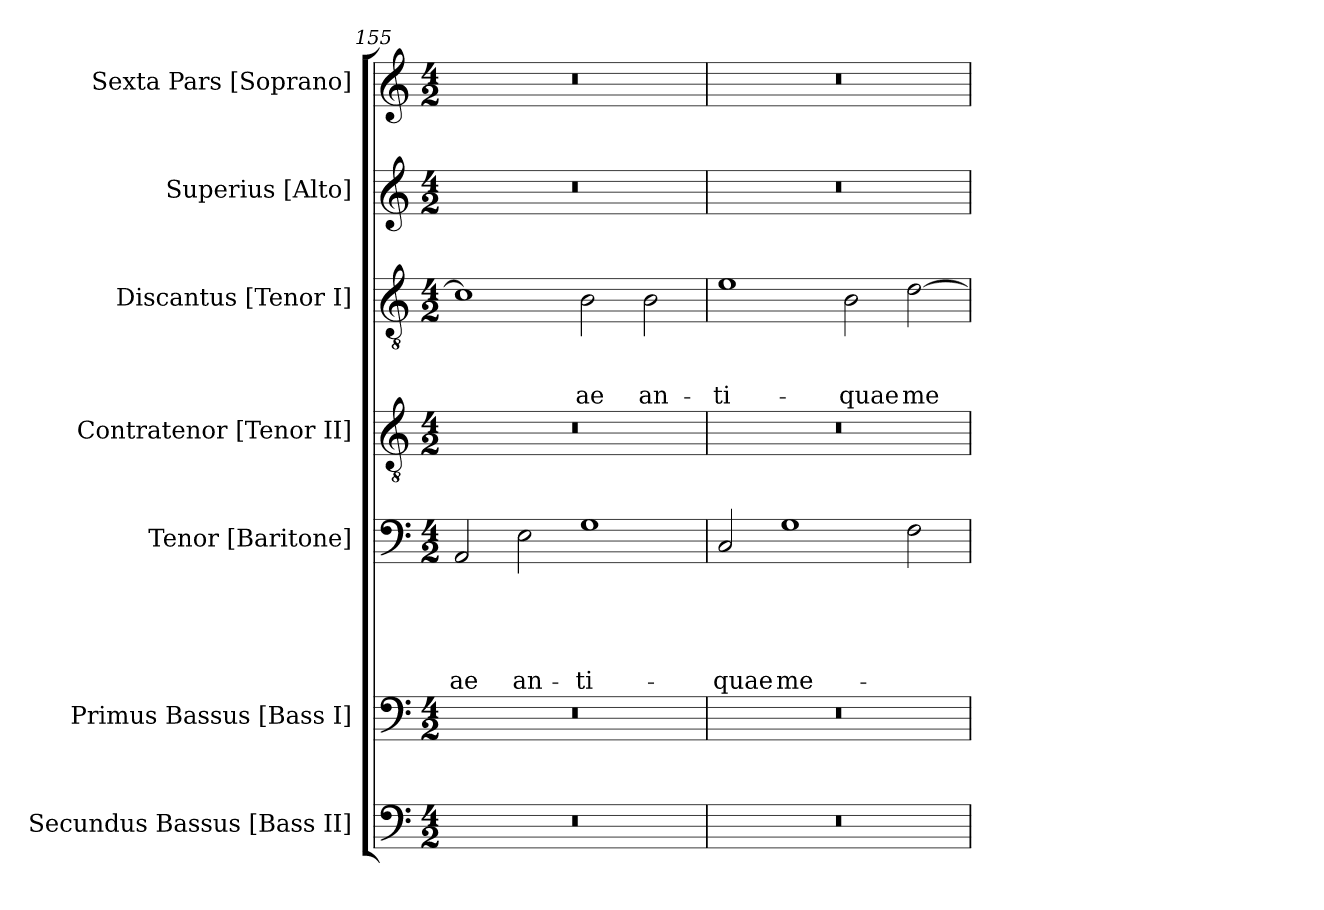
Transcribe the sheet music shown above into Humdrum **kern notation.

**kern	**kern	**kern	**text	**text	**text	**text	**text	**kern	**kern	**text	**text	**text	**kern	**kern
*part7	*part6	*part5	*part5	*part5	*part5	*part5	*part5	*part4	*part3	*part3	*part3	*part3	*part2	*part1
*staff7	*staff6	*staff5	*staff5	*staff5	*staff5	*staff5	*staff5	*staff4	*staff3	*staff3	*staff3	*staff3	*staff2	*staff1
*I"Secundus Bassus [Bass II]	*I"Primus Bassus [Bass I]	*I"Tenor [Baritone]	*	*	*	*	*	*I"Contratenor [Tenor II]	*I"Discantus [Tenor I]	*	*	*	*I"Superius [Alto]	*I"Sexta Pars [Soprano]
*I'B II	*I'B I	*I'Bar	*	*	*	*	*	*I'T II	*I'T I	*	*	*	*I'A	*I'S
*clefF4	*clefF4	*clefF4	*	*	*	*	*	*clefGv2	*clefGv2	*	*	*	*clefG2	*clefG2
*k[]	*k[]	*k[]	*	*	*	*	*	*k[]	*k[]	*	*	*	*k[]	*k[]
*C:	*C:	*C:	*	*	*	*	*	*C:	*C:	*	*	*	*C:	*C:
*M4/2	*M4/2	*M4/2	*	*	*	*	*	*M4/2	*M4/2	*	*	*	*M4/2	*M4/2
=155	=155	=155	=155	=155	=155	=155	=155	=155	=155	=155	=155	=155	=155	=155
!	!	!	!	!	!	!	!LO:LY:b	!	!	!	!	!	!	!
0r	0r	2AA/	.	.	.	.	-ae	0r	1c]	.	.	.	0r	0r
!	!	!	!	!	!	!	!LO:LY:b	!	!	!	!	!	!	!
.	.	2E\	.	.	.	.	an-	.	.	.	.	.	.	.
!	!	!	!	!	!	!	!LO:LY:b	!	!	!	!	!LO:LY:b	!	!
.	.	1G	.	.	.	.	-ti-	.	2B\	.	.	-ae	.	.
!	!	!	!	!	!	!	!	!	!	!	!	!LO:LY:b	!	!
.	.	.	.	.	.	.	.	.	2B\	.	.	an-	.	.
=156	=156	=156	=156	=156	=156	=156	=156	=156	=156	=156	=156	=156	=156	=156
!	!	!	!	!	!	!	!LO:LY:b	!	!	!	!	!LO:LY:b	!	!
0r	0r	2C/	.	.	.	.	-quae	0r	1e	.	.	-ti-	0r	0r
!	!	!	!	!	!	!	!LO:LY:b	!	!	!	!	!	!	!
.	.	1G	.	.	.	.	me-	.	.	.	.	.	.	.
!	!	!	!	!	!	!	!	!	!	!	!	!LO:LY:b	!	!
.	.	.	.	.	.	.	.	.	2B\	.	.	-quae	.	.
!	!	!	!	!	!	!	!	!	!	!	!	!LO:LY:b	!	!
.	.	2F\	.	.	.	.	.	.	[>2d\	.	.	me-	.	.
=	=	=	=	=	=	=	=	=	=	=	=	=	=	=
*-	*-	*-	*-	*-	*-	*-	*-	*-	*-	*-	*-	*-	*-	*-
